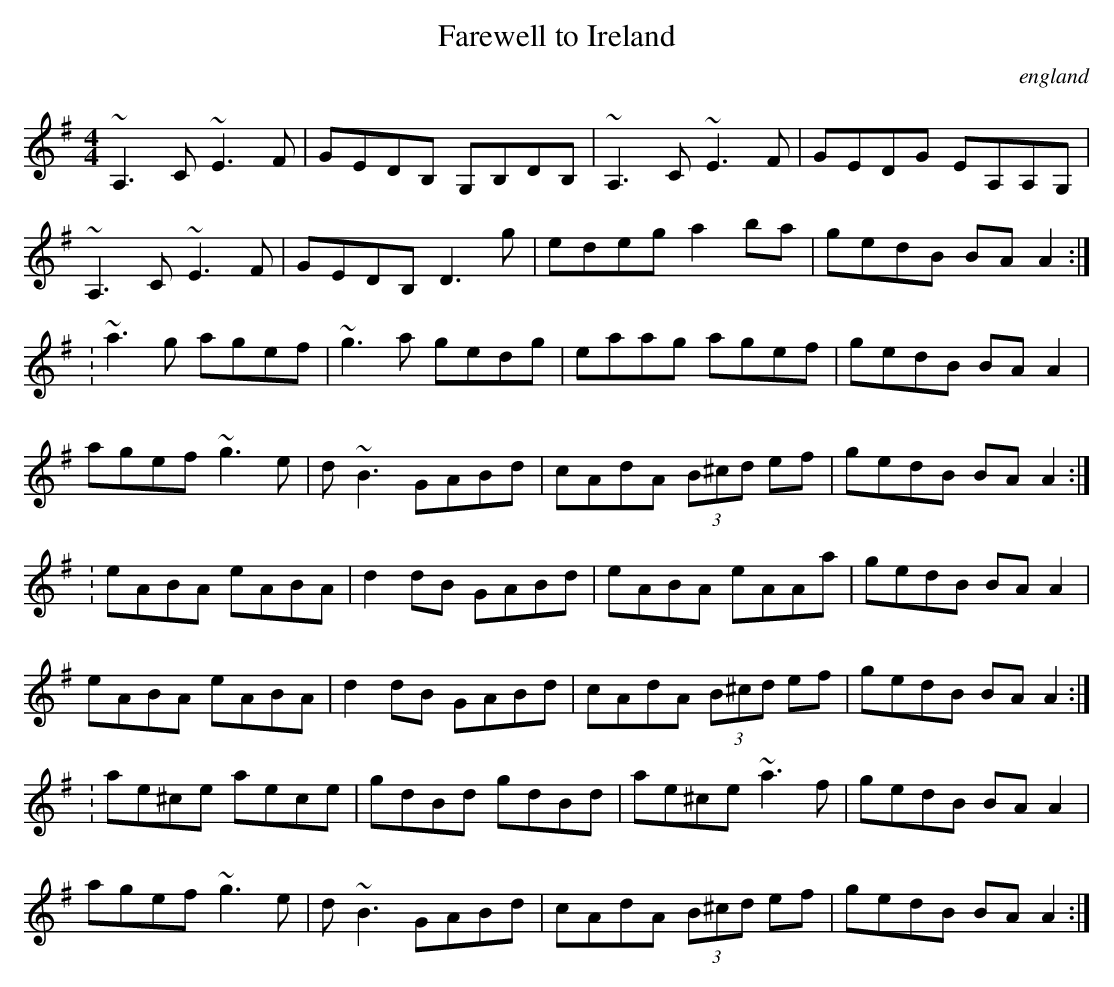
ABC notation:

X:1
T:Farewell to Ireland
O:england
M:4/4
L:1/8
K:ADor
~A,3C ~E3F | GEDB, G,B,DB, | ~A,3C ~E3F | GEDG EA,A,G, |
~A,3C ~E3F | GEDB, D3g | edeg a2ba | gedB BAA2 :|
:~a3g agef | ~g3a gedg | eaag agef | gedB BAA2 |
agef ~g3e | d~B3 GABd | cAdA (3B^cd ef | gedB BAA2 :|
:eABA eABA | d2dB GABd | eABA eAAa | gedB BAA2 |
eABA eABA | d2dB GABd | cAdA (3B^cd ef | gedB BAA2 :|
:ae^ce aece | gdBd gdBd | ae^ce ~a3f | gedB BAA2 |
agef ~g3e | d~B3 GABd | cAdA (3B^cd ef | gedB BAA2 :|
